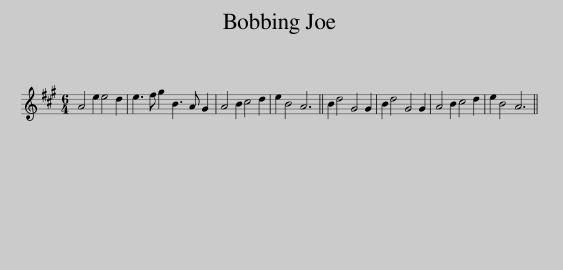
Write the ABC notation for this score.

X:1
L:1/8
M:6/4
I:linebreak $
K:A
V:1 treble
V:1
 A4 e2 e4 d2 | e3 f g2 B3 A G2 | A4 B2 c4 d2 | e2 B4 A6 || B2 d4 G4 G2 | %5
 B2 d4 G4 G2 | A4 B2 c4 d2 | e2 B4 A6 || %8
